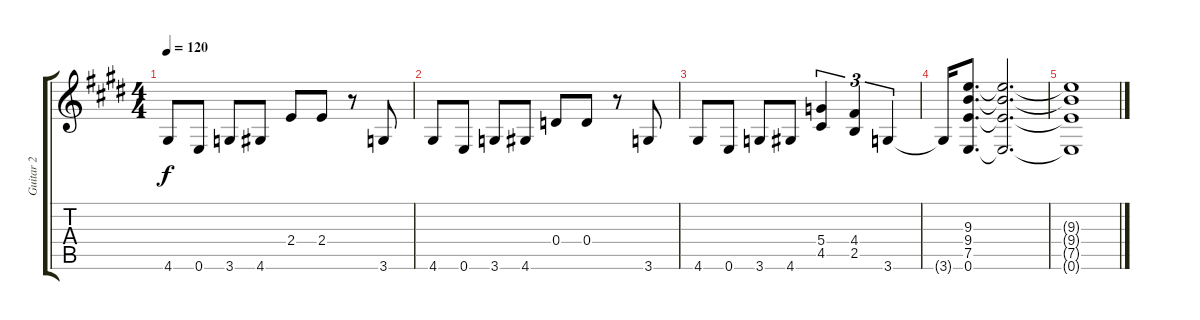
\track ("Guitar 2" "Guitar 2") {instrument overdrivenguitar}
\staff {score tabs}
\tuning (E4 B3 G3 D3 A2 E2) {hide}
\ts (4 4)
\tempo 120
\clef g2
\ks e
4.6.8{dy f} 0.6.8 3.6.8 4.6.8 2.4.8 2.4.8 r.8 3.6.8 |
4.6.8 0.6.8 3.6.8 4.6.8 0.4.8 0.4.8 r.8 3.6.8 |
4.6.8 0.6.8 3.6.8 4.6.8 (5.4 4.5).4{tu (3 2)} (4.4 2.5).4{tu (3 2)} 3.6.4{tu (3 2)} |
3.6{t}.16 (9.3 9.4 7.5 0.6).8{d} (9.3{t} 9.4{t} 7.5{t} 0.6{t}).2{d} |
(9.3{t} 9.4{t} 7.5{t} 0.6{t}).1
